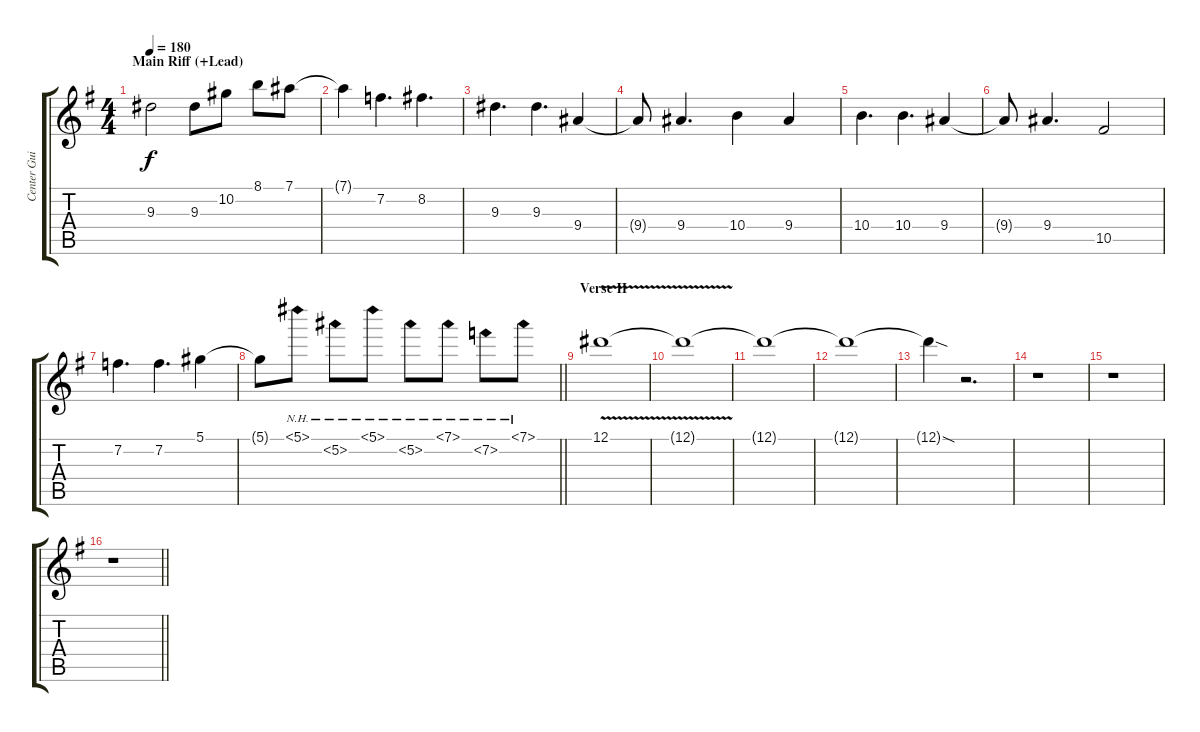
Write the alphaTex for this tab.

\track ("Center Guitar" "Center Gui") {instrument overdrivenguitar}
\staff {score tabs}
\tuning (Eb4 Bb3 Gb3 Db3 Ab2 Eb2) {hide}
\ts (4 4)
\section ("" "Main Riff (+Lead)")
\tempo 180
\clef g2
\ks g
9.3.2{dy f} 9.3.8 10.2.8 8.1.8 7.1.8 |
7.1{t}.4 7.2.4{d} 8.2.4{d} |
9.3.4{d} 9.3.4{d} 9.4.4 |
9.4{t}.8 9.4.4{d} 10.4.4 9.4.4 |
10.4.4{d} 10.4.4{d} 9.4.4 |
9.4{t}.8 9.4.4{d} 10.5.2 |
7.2.4{d} 7.2.4{d} 5.1.4 |
\barLineRight lightlight
5.1{t}.8 5.1{nh}.8 5.2{nh}.8 5.1{nh}.8 5.2{nh}.8 7.1{nh}.8 7.2{nh}.8 7.1{nh}.8 |
\section ("" "Verse II")
12.1{v}.1 |
12.1{t}.1 |
12.1{t}.1 |
12.1{t}.1 |
12.1{sod t}.4 r.2{d} |
r.1 |
r.1 |
\barLineRight lightlight
r.1
